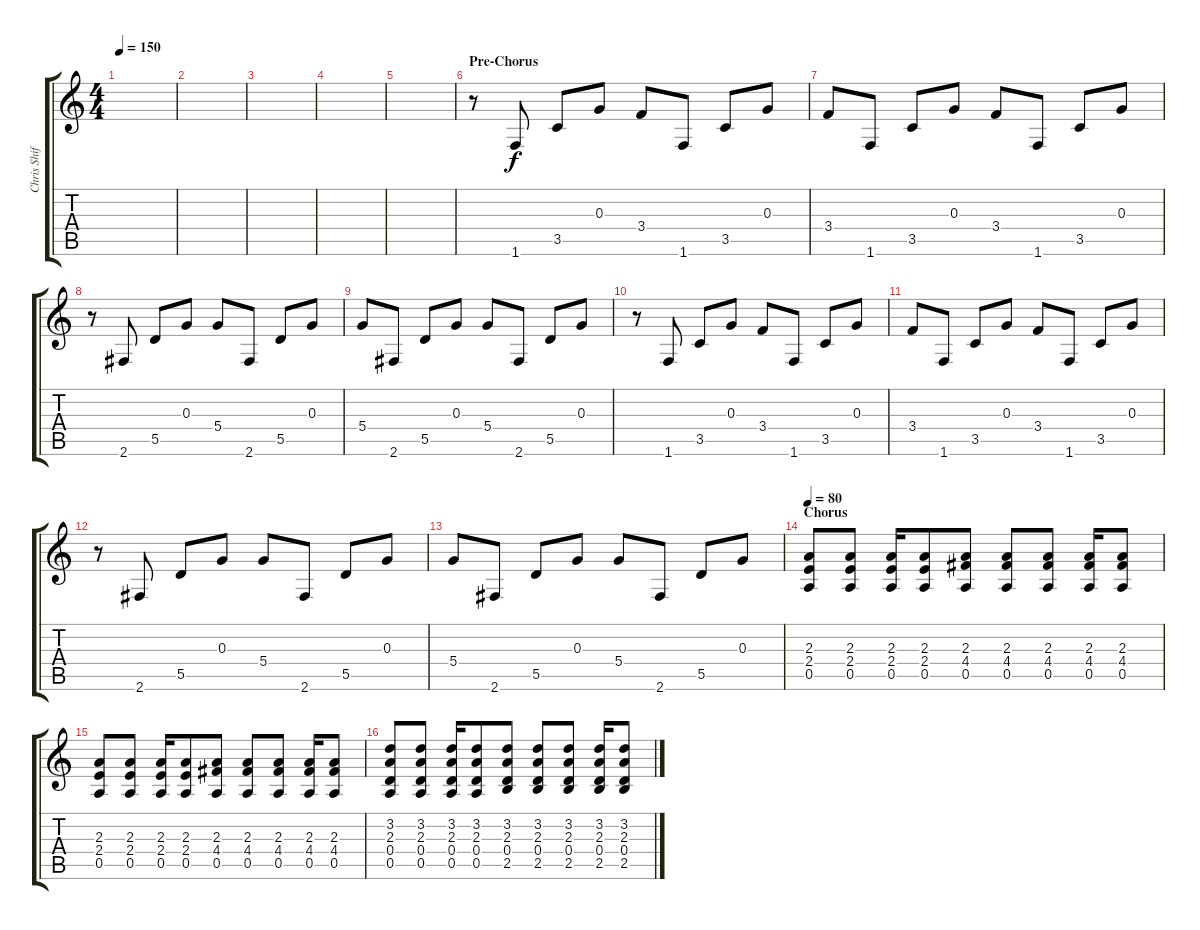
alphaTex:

\track ("Chris Shiflett" "Chris Shif") {instrument distortionguitar}
\staff {score tabs}
\tuning (E4 B3 G3 D3 A2 E2) {hide}
\ts (4 4)
\tempo 150
\clef g2
\ks c
|
|
|
|
|
\section ("" "Pre-Chorus")
r.8 1.6.8 3.5.8 0.3.8 3.4.8 1.6.8 3.5.8 0.3.8 |
3.4.8 1.6.8 3.5.8 0.3.8 3.4.8 1.6.8 3.5.8 0.3.8 |
r.8 2.6.8 5.5.8 0.3.8 5.4.8 2.6.8 5.5.8 0.3.8 |
5.4.8 2.6.8 5.5.8 0.3.8 5.4.8 2.6.8 5.5.8 0.3.8 |
r.8 1.6.8 3.5.8 0.3.8 3.4.8 1.6.8 3.5.8 0.3.8 |
3.4.8 1.6.8 3.5.8 0.3.8 3.4.8 1.6.8 3.5.8 0.3.8 |
r.8 2.6.8 5.5.8 0.3.8 5.4.8 2.6.8 5.5.8 0.3.8 |
5.4.8 2.6.8 5.5.8 0.3.8 5.4.8 2.6.8 5.5.8 0.3.8 |
\section ("" "Chorus")
\tempo 80
(2.3 2.4 0.5).8 (2.3 2.4 0.5).8 (2.3 2.4 0.5).16 (2.3 2.4 0.5).8 (2.3 4.4 0.5).8 (2.3 4.4 0.5).8 (2.3 4.4 0.5).8 (2.3 4.4 0.5).16 (2.3 4.4 0.5).8 |
(2.3 2.4 0.5).8 (2.3 2.4 0.5).8 (2.3 2.4 0.5).16 (2.3 2.4 0.5).8 (2.3 4.4 0.5).8 (2.3 4.4 0.5).8 (2.3 4.4 0.5).8 (2.3 4.4 0.5).16 (2.3 4.4 0.5).8 |
(3.2 2.3 0.4 0.5).8 (3.2 2.3 0.4 0.5).8 (3.2 2.3 0.4 0.5).16 (3.2 2.3 0.4 0.5).8 (3.2 2.3 0.4 2.5).8 (3.2 2.3 0.4 2.5).8 (3.2 2.3 0.4 2.5).8 (3.2 2.3 0.4 2.5).16 (3.2 2.3 0.4 2.5).8
